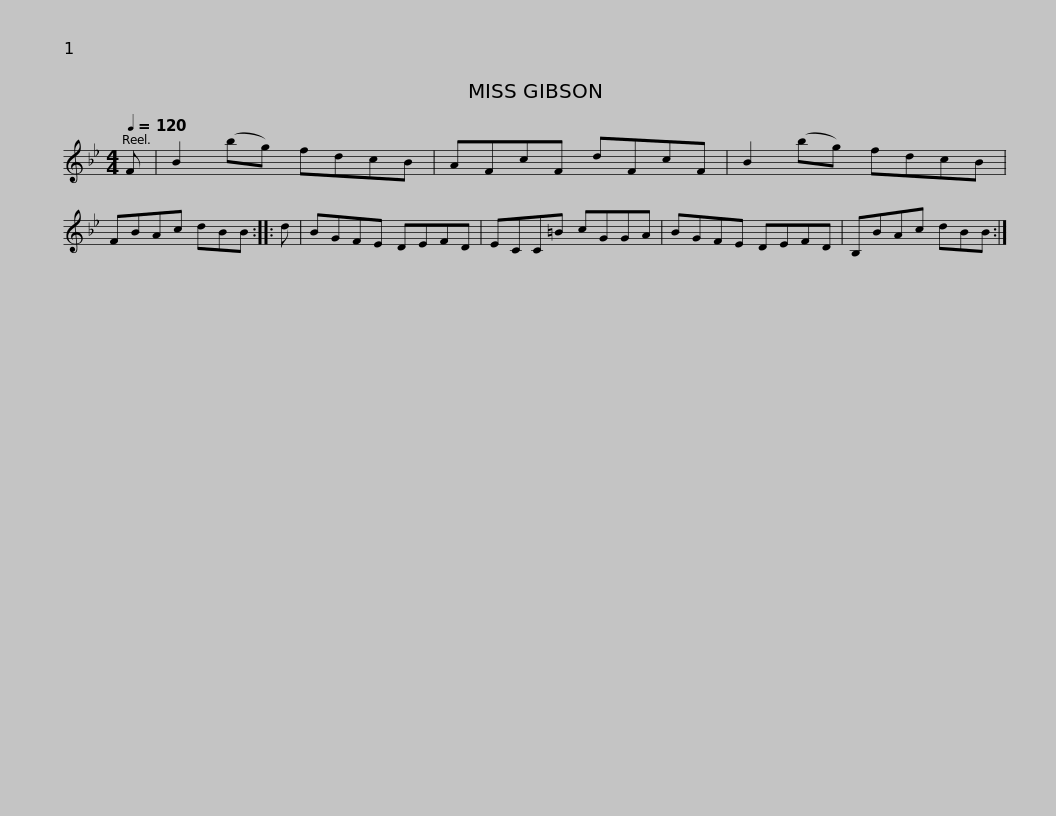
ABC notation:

X:1
L:1/8
Q:1/4=120
M:4/4
I:linebreak $
K:Bb
V:1 treble
V:1
 F | B2 (bg) fdcB | AFcF dFcF | B2 (bg) fdcB | FBAc dBB :: %5
 d | BGFE DEFD |$ ECC=B cGGA | BGFE DEFD | B,BAc dBB :| %10
